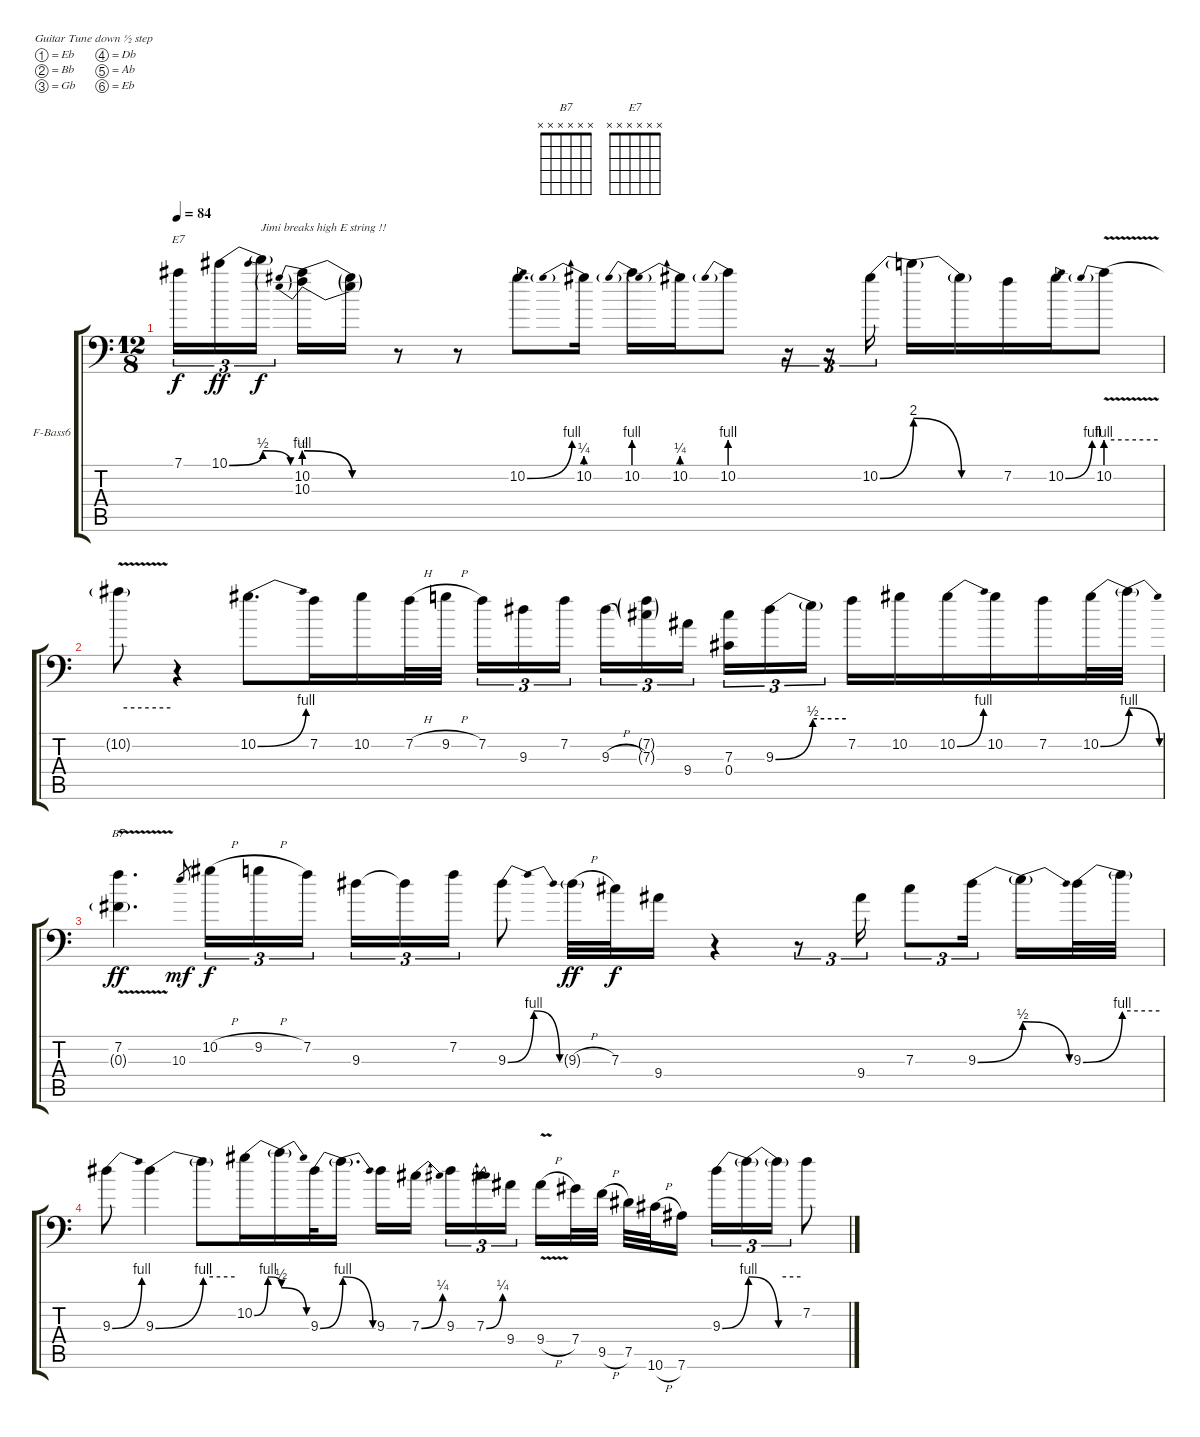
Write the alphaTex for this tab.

\bracketExtendMode groupsimilarinstruments
\firstSystemTrackNameOrientation horizontal
\otherSystemsTrackNameOrientation horizontal
\track ("Overdub" "F-Bass6") {instrument fretlessbass}
\staff {score tabs}
\tuning (Eb4 Bb3 Gb3 Db3 Ab2 Eb2)
\chord ("B7" x x x x x x)
\chord ("E7" x x x x x x)
\ts (12 8)
\tempo 84
\clef f4
\ks c
7.1.16{tu (3 2) ch "E7" dy f} 10.1{be (bend 0 0 60 2)}.16{tu (3 2) dy ff} 10.1{be (release 0 2 60 0) t}.16{tu (3 2) txt "Jimi breaks high E string !!" dy f} (10.2{be (prebendrelease 0 4 60 0)} 10.3{be (prebendrelease 0 2 60 0)}).16 (10.2{be (hold 0 0 60 0) t} 10.3{be (hold 0 0 60 0) t}).16 r.8 r.8 10.2{be (bend 0 0 60 4)}.8{d} 10.2{be (prebend 0 1 60 1)}.16 10.2{be (prebend 0 4 60 4)}.16 10.2{be (prebend 0 1 60 1)}.16 10.2{be (prebend 0 4 60 4)}.8 r.16{tu (3 2)} r.16{tu (3 2)} 10.2{be (bend 0 0 60 8)}.16{tu (3 2)} 10.2{be (release 0 8 60 0) t}.16 10.2{be (hold 0 0 60 0) t}.16 7.2.16 10.2{be (bend 0 0 60 4)}.16 10.2{be (prebend 0 4 60 4) v}.8 |
10.2{be (hold 0 4 60 4) t}.8 r.4 10.2{be (bend 0 0 60 4)}.8{d} 7.2.16 10.2.16 7.2{h}.32 9.2{h}.32 7.2.16{tu (3 2)} 9.3.16{tu (3 2)} 7.2.16{tu (3 2)} 9.3{h}.16{tu (3 2)} (7.2{g} 7.3{g}).16{tu (3 2)} 9.4.16{tu (3 2)} (7.3 0.4).16{tu (3 2)} 9.3{be (bend 0 0 60 2)}.16{tu (3 2)} 9.3{be (hold 0 2 60 2) t}.16{tu (3 2)} 7.2.16 10.2.16 10.2{be (bend 0 0 60 4)}.16 10.2.16 7.2.16 10.2{be (bend 0 0 60 4)}.32 10.2{be (release 0 4 60 0) t}.32 |
(7.2{v} 0.3{v g}).4{d ch "B7" dy ff} 10.3.8{gr dy mf} 10.2{h}.16{tu (3 2) dy f} 9.2{h}.16{tu (3 2)} 7.2.16{tu (3 2)} 9.3.16{tu (3 2)} 9.3{t}.16{tu (3 2)} 7.2.16{tu (3 2)} 9.3{be (bendrelease 0 0 30 4 30 4 60 0)}.8 9.3{h g}.32{dy ff} 7.3.32{dy f} 9.4.16 r.4 r.8{tu (3 2)} 9.4.16{tu (3 2)} 7.3.8{tu (3 2)} 9.3{be (bend 0 0 60 2)}.16{tu (3 2)} 9.3{be (release 0 2 60 0) t}.16 9.3{be (bend 0 0 60 4)}.32 9.3{be (hold 0 4 60 4) t}.32 |
9.3{be (bend 0 0 60 4)}.8 9.3{be (bend 0 0 60 4)}.4 9.3{be (hold 0 4 60 4) t}.8 10.2{be (bendrelease 0 0 30 4 30 4 60 2)}.16 10.2{be (release 0 2 60 0) t}.16 9.3{be (bend 0 0 60 4)}.32 9.3{be (release 0 4 60 0) t}.16{d} 9.3.16 7.3{be (bend 0 0 60 1)}.16 9.3.16{tu (3 2)} 7.3{be (bend 0 0 60 1)}.16{tu (3 2)} 9.4.16{tu (3 2)} 9.4{v h}.16 7.4.32 9.5{h}.32 7.5.32 10.6{h}.32 7.6.16 9.3{be (bend 0 0 60 4)}.16{tu (3 2)} 9.3{be (release 0 4 60 0) t}.16{tu (3 2)} 9.3{be (hold 0 4 60 4) t}.16{tu (3 2)} 7.2.8
